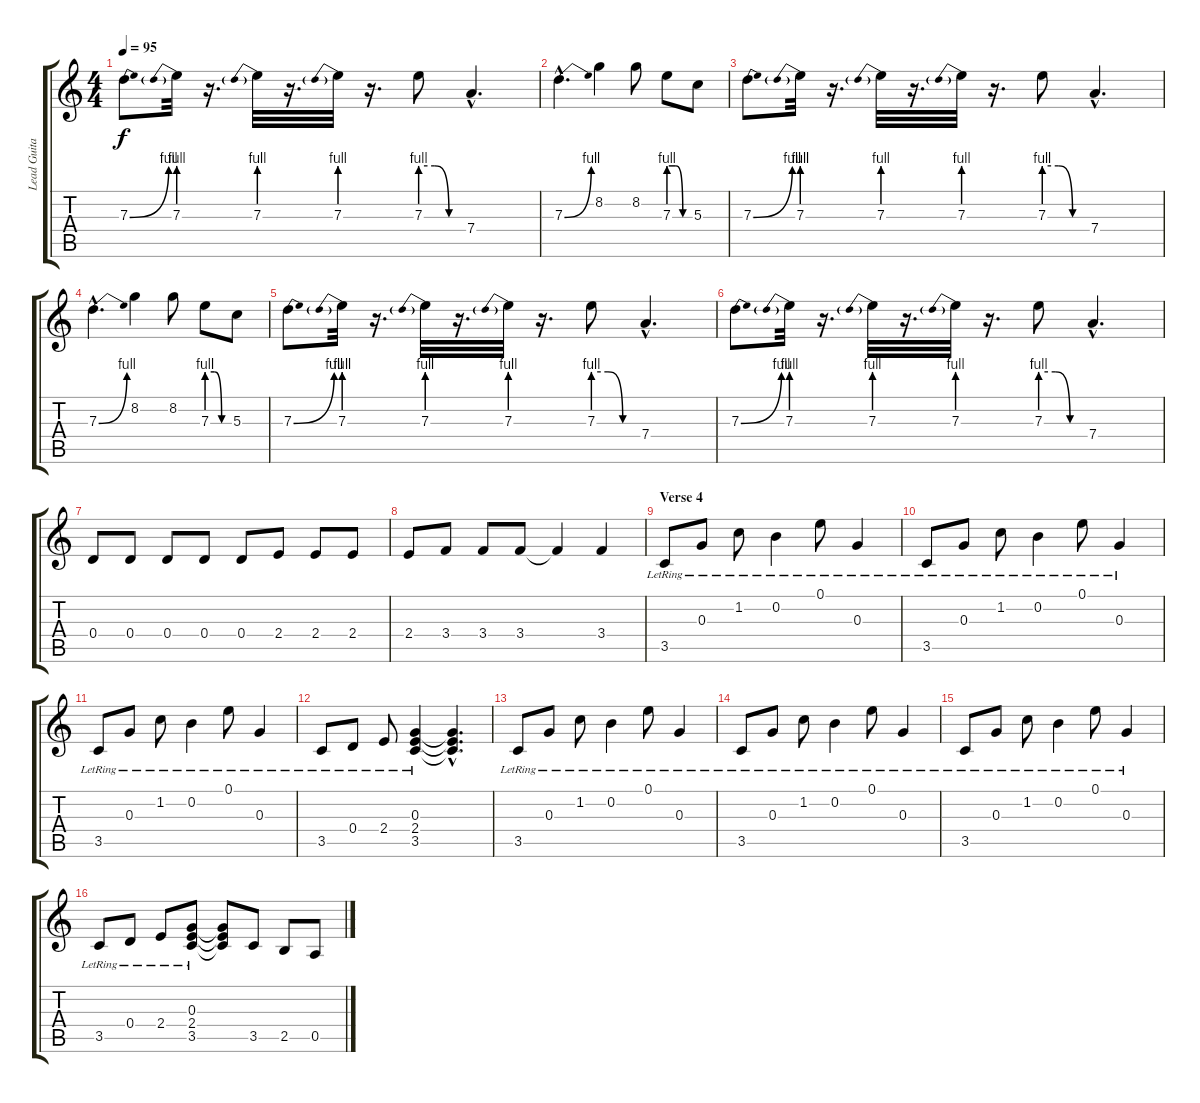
\track ("Lead Guitar" "Lead Guita") {instrument acousticguitarsteel}
\staff {score tabs}
\tuning (E4 B3 G3 D3 A2 E2) {hide}
\ts (4 4)
\tempo 95
\clef g2
\ks c
7.3{be (bend 0 0 60 4)}.8{dy f} 7.3{be (prebend 0 4 60 4)}.32 r.16{d} 7.3{be (prebend 0 4 60 4)}.32 r.16{d} 7.3{be (prebend 0 4 60 4)}.32 r.16{d} 7.3{be (custom 0 4 20 4 40 0 60 0)}.8 7.4{hac}.4{d} |
7.3{be (bend 0 0 60 4) hac}.4{d} 8.2.4 8.2.8 7.3{be (custom 0 4 20 4 40 0 60 0)}.8 5.3.8 |
7.3{be (bend 0 0 60 4)}.8 7.3{be (prebend 0 4 60 4)}.32 r.16{d} 7.3{be (prebend 0 4 60 4)}.32 r.16{d} 7.3{be (prebend 0 4 60 4)}.32 r.16{d} 7.3{be (custom 0 4 20 4 40 0 60 0)}.8 7.4{hac}.4{d} |
7.3{be (bend 0 0 60 4) hac}.4{d} 8.2.4 8.2.8 7.3{be (custom 0 4 20 4 40 0 60 0)}.8 5.3.8 |
7.3{be (bend 0 0 60 4)}.8 7.3{be (prebend 0 4 60 4)}.32 r.16{d} 7.3{be (prebend 0 4 60 4)}.32 r.16{d} 7.3{be (prebend 0 4 60 4)}.32 r.16{d} 7.3{be (custom 0 4 20 4 40 0 60 0)}.8 7.4{hac}.4{d} |
7.3{be (bend 0 0 60 4)}.8 7.3{be (prebend 0 4 60 4)}.32 r.16{d} 7.3{be (prebend 0 4 60 4)}.32 r.16{d} 7.3{be (prebend 0 4 60 4)}.32 r.16{d} 7.3{be (custom 0 4 20 4 40 0 60 0)}.8 7.4{hac}.4{d} |
0.4.8 0.4.8 0.4.8 0.4.8 0.4.8 2.4.8 2.4.8 2.4.8 |
2.4.8 3.4.8 3.4.8 3.4.8 3.4{t}.4 3.4.4 |
\section ("" "Verse 4")
3.5{lr}.8{instrument acousticguitarsteel} 0.3{lr}.8 1.2{lr}.8 0.2{lr}.4 0.1{lr}.8 0.3{lr}.4 |
3.5{lr}.8 0.3{lr}.8 1.2{lr}.8 0.2{lr}.4 0.1{lr}.8 0.3{lr}.4 |
3.5{lr}.8 0.3{lr}.8 1.2{lr}.8 0.2{lr}.4 0.1{lr}.8 0.3{lr}.4 |
3.5{lr}.8 0.4{lr}.8 2.4{lr}.8 (0.3{lr} 2.4{lr} 3.5{lr}).4 (0.3{hac t} 2.4{hac t} 3.5{hac t}).4{d} |
3.5{lr}.8 0.3{lr}.8 1.2{lr}.8 0.2{lr}.4 0.1{lr}.8 0.3{lr}.4 |
3.5{lr}.8 0.3{lr}.8 1.2{lr}.8 0.2{lr}.4 0.1{lr}.8 0.3{lr}.4 |
3.5{lr}.8 0.3{lr}.8 1.2{lr}.8 0.2{lr}.4 0.1{lr}.8 0.3{lr}.4 |
3.5{lr}.8 0.4{lr}.8 2.4{lr}.8 (0.3{lr} 2.4{lr} 3.5).8 (0.3{t} 2.4{t} 3.5{t}).8 3.5.8 2.5.8 0.5.8
